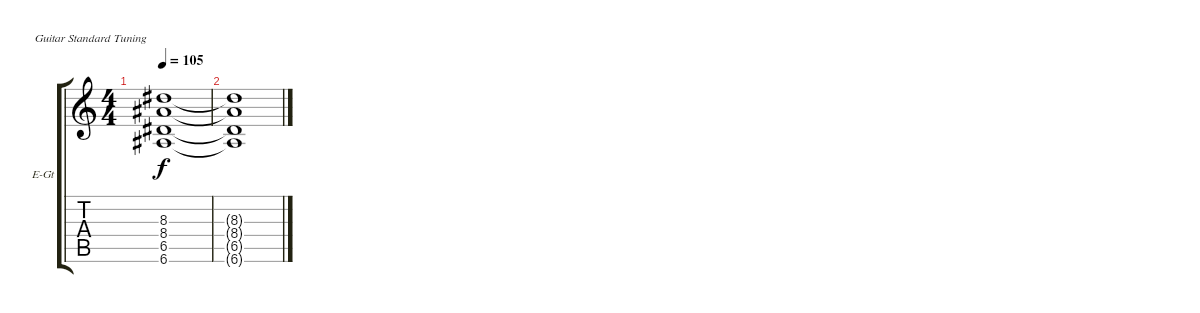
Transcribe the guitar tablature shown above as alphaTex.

\defaultSystemsLayout 4
\bracketExtendMode groupsimilarinstruments
\firstSystemTrackNameOrientation horizontal
\otherSystemsTrackNameOrientation horizontal
\track ("Electric Guitar" "E-Gt") {instrument overdrivenguitar}
\staff {score tabs}
\tuning (E4 B3 G3 D3 A2 E2)
\ts (4 4)
\tempo 105
\clef g2
\ks c
(6.6 6.5 8.4 8.3).1{dy f} |
(6.6{t} 8.4{t} 8.3{t} 6.5{t}).1
